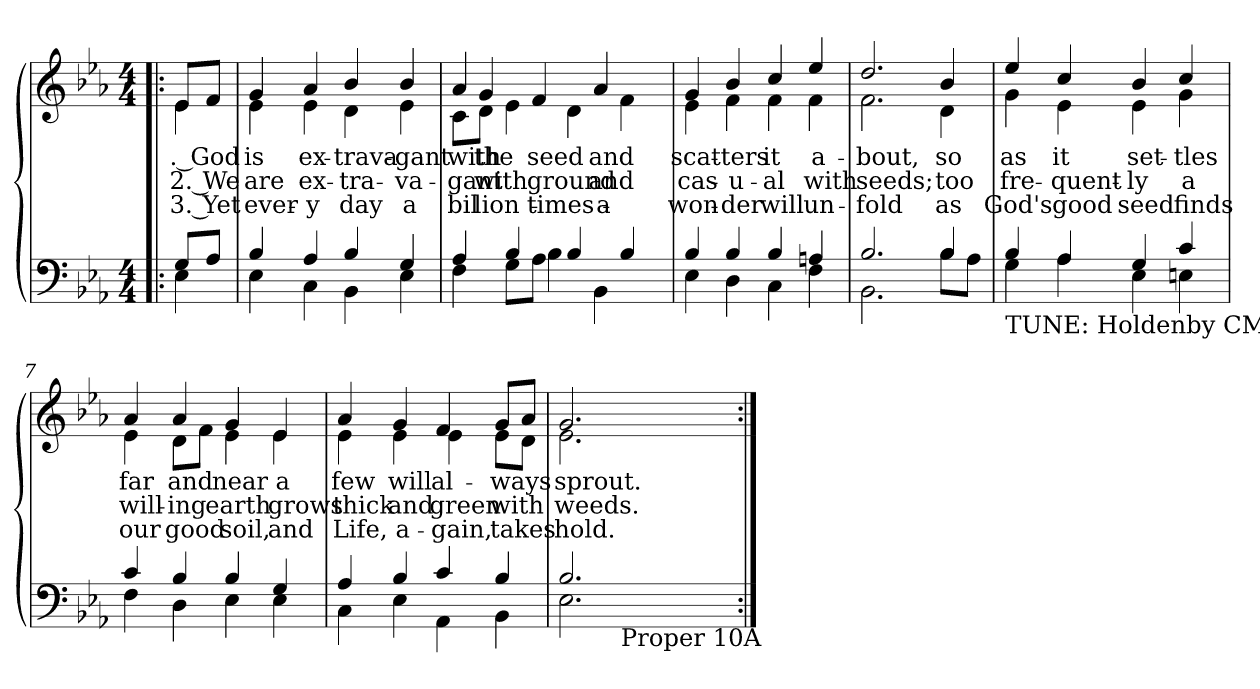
**kern	**kern	**text	**text	**text
*part1	*part1	*part1	*part1	*part1
*staff2	*staff1	*staff1	*staff1	*staff1
*clefF4	*clefG2	*	*	*
*k[b-e-a-]	*k[b-e-a-]	*	*	*
*E-:	*E-:	*	*	*
*M4/4	*M4/4	*	*	*
=1!|:	=1!|:	=1!|:	=1!|:	=1!|:
*^	*^	*	*	*
!	!	!	!	!LO:LY:b:rj	!LO:LY:b:rj	!LO:LY:b:rj
4E-\	8G/L	4e-<\	8e-/L	. God	2. We	3. Yet
.	8A-/J	.	8f/J	.	.	.
=2	=2	=2	=2	=2	=2	=2
!	!	!	!	!LO:LY:b	!LO:LY:b	!LO:LY:b
4B-/	4E-\	4g/	4e-\	is	are	ever-
!	!	!	!	!LO:LY:b	!LO:LY:b	!LO:LY:b
4A-/	4C\	4a-/	4e-\	ex-	ex-	-y
!	!	!	!	!LO:LY:b	!LO:LY:b	!LO:LY:b
4B-/	4BB-\	4b-/	4d\	-trava-	-tra-	day
!	!	!	!	!LO:LY:b:rj	!LO:LY:b:rj	!LO:LY:b:rj
4G/	4E-\	4b-/	4e-\	-gant	-va-	a
=3	=3	=3	=3	=3	=3	=3
*^	*^	*	*	*	*	*
!	!	!	!	!	!	!LO:LY:b	!LO:LY:b	!LO:LY:b
*	*	*	*	*^	*^	*	*	*
4F\	4A-/	4.ryy	2ryy	4a-/	8c\L	8ryy	4.ryy	with	-gant	bil-
!	!	!	!	!	!	!	!	!LO:LY:b	!LO:LY:b	!LO:LY:b
.	.	.	.	.	8d\J	4g/	.	the	with	lion
8G\L	4B-/	.	.	2.ryy	4e-\	.	.	.	.	.
!	!	!	!	!	!	!	!	!LO:LY:b	!LO:LY:b	!LO:LY:b
8A-\J	.	4B-\	.	.	.	8ryy	4f/	seed	ground	times
4B-/	2ryy	.	8ryy	.	8ryy	4d\	.	.	.	.
!	!	!	!	!	!	!	!	!LO:LY:b	!LO:LY:b	!LO:LY:b
.	.	8ryy	4BB-\	.	4a-/	.	8ryy	and	and	-a
4ryy	.	4B-/	.	.	.	4ryy	4f\	.	.	.
.	.	.	8ryy	.	8ryy	.	.	.	.	.
*	*	*	*	*	*v	*v	*v	*	*	*
=4	=4	=4	=4	=4	=4	=4	=4	=4
!	!	!	!	!	!	!LO:LY:b	!LO:LY:b	!LO:LY:b
*	*v	*v	*v	*	*	*	*	*
4B-/	4E-\	4g/	4e-\	scat-	cas-	won-
!	!	!	!	!LO:LY:b	!LO:LY:b	!LO:LY:b
4B-/	4D\	4b-/	4f\	-ters	-u-	-der
!	!	!	!	!LO:LY:b	!LO:LY:b	!LO:LY:b
4B-/	4C\	4cc/	4f\	it	-al	will
!	!	!	!	!LO:LY:b	!LO:LY:b	!LO:LY:b
4An/	4F\	4ee-/	4f\	a-	with	un-
=5	=5	=5	=5	=5	=5	=5
!	!	!	!	!LO:LY:b	!LO:LY:b	!LO:LY:b
2.B-/	2.BB-\	2.dd/	2.f\	-bout,	seeds;	-fold
!	!	!	!	!LO:LY:b	!LO:LY:b	!LO:LY:b
8B-\L	4B-/	4b-/	4d\	so	too	as
8A-\J	.	.	.	.	.	.
!!LO:LB:g=z	!!
=6	=6	=6	=6	=6	=6	=6
!LO:TX:b:t=TUNE&colon; Holdenby CM	!	!	!	!	!	!
!	!	!	!	!LO:LY:b:rj	!LO:LY:b:rj	!LO:LY:b:rj
4B-/	4G\	4ee-/	4g\	as	fre-	God's
!	!	!	!	!LO:LY:b	!LO:LY:b	!LO:LY:b
4A-/	4A-\	4cc/	4e-\	it	-quent-	good
!	!	!	!	!LO:LY:b	!LO:LY:b	!LO:LY:b
4G/	4E-\	4b-/	4e-\	set-	-ly	seed
!	!	!	!	!LO:LY:b	!LO:LY:b	!LO:LY:b
4c/	4En\	4cc/	4g\	-tles	a	finds
=7	=7	=7	=7	=7	=7	=7
!	!	!	!	!LO:LY:b	!LO:LY:b	!LO:LY:b
4F\	4c/	4a-/	4e-\	far	will-	our
!	!	!	!	!LO:LY:b	!LO:LY:b	!LO:LY:b
4D\	4B-/	4a-/	8d\L	and	-ing	good
.	.	.	8f\J	.	.	.
!	!	!	!	!LO:LY:b	!LO:LY:b	!LO:LY:b
4B-/	4E-\	4g/	4e-\	near	earth	soil,
!	!	!	!	!LO:LY:b	!LO:LY:b	!LO:LY:b
4E-\	4G/	4e-/	4e-\	a	grows	and
=8	=8	=8	=8	=8	=8	=8
!	!	!	!	!LO:LY:b	!LO:LY:b	!LO:LY:b
4A-/	4C\	4a-/	4e-\	few	thick	Life,
!	!	!	!	!LO:LY:b	!LO:LY:b	!LO:LY:b
4E-\	4B-/	4e-\	4g/	will	and	a-
!	!	!	!	!LO:LY:b	!LO:LY:b	!LO:LY:b
4c/	4AA-\	4f/	4e-\	al-	green	gain,
!	!	!	!	!LO:LY:b	!LO:LY:b	!LO:LY:b
4BB-\	4B-/	8e-\L	8g/L	-ways	with	takes
.	.	8d\J	8a-/J	.	.	.
=9	=9	=9	=9	=9	=9	=9
!	!	!	!	!LO:LY:b	!LO:LY:b	!LO:LY:b
*	*^	*	*	*	*	*
2.E-\	2.B-/	2ryy	2.g/	2.e-\	sprout.	weeds.	-hold.
!	!	!LO:TX:b:t=Proper 10A	!	!	!	!	!
.	.	4ryy	.	.	.	.	.
*v	*v	*v	*	*	*	*	*
*	*v	*v	*	*	*
=:|!	=:|!	=:|!	=:|!	=:|!
*-	*-	*-	*-	*-
